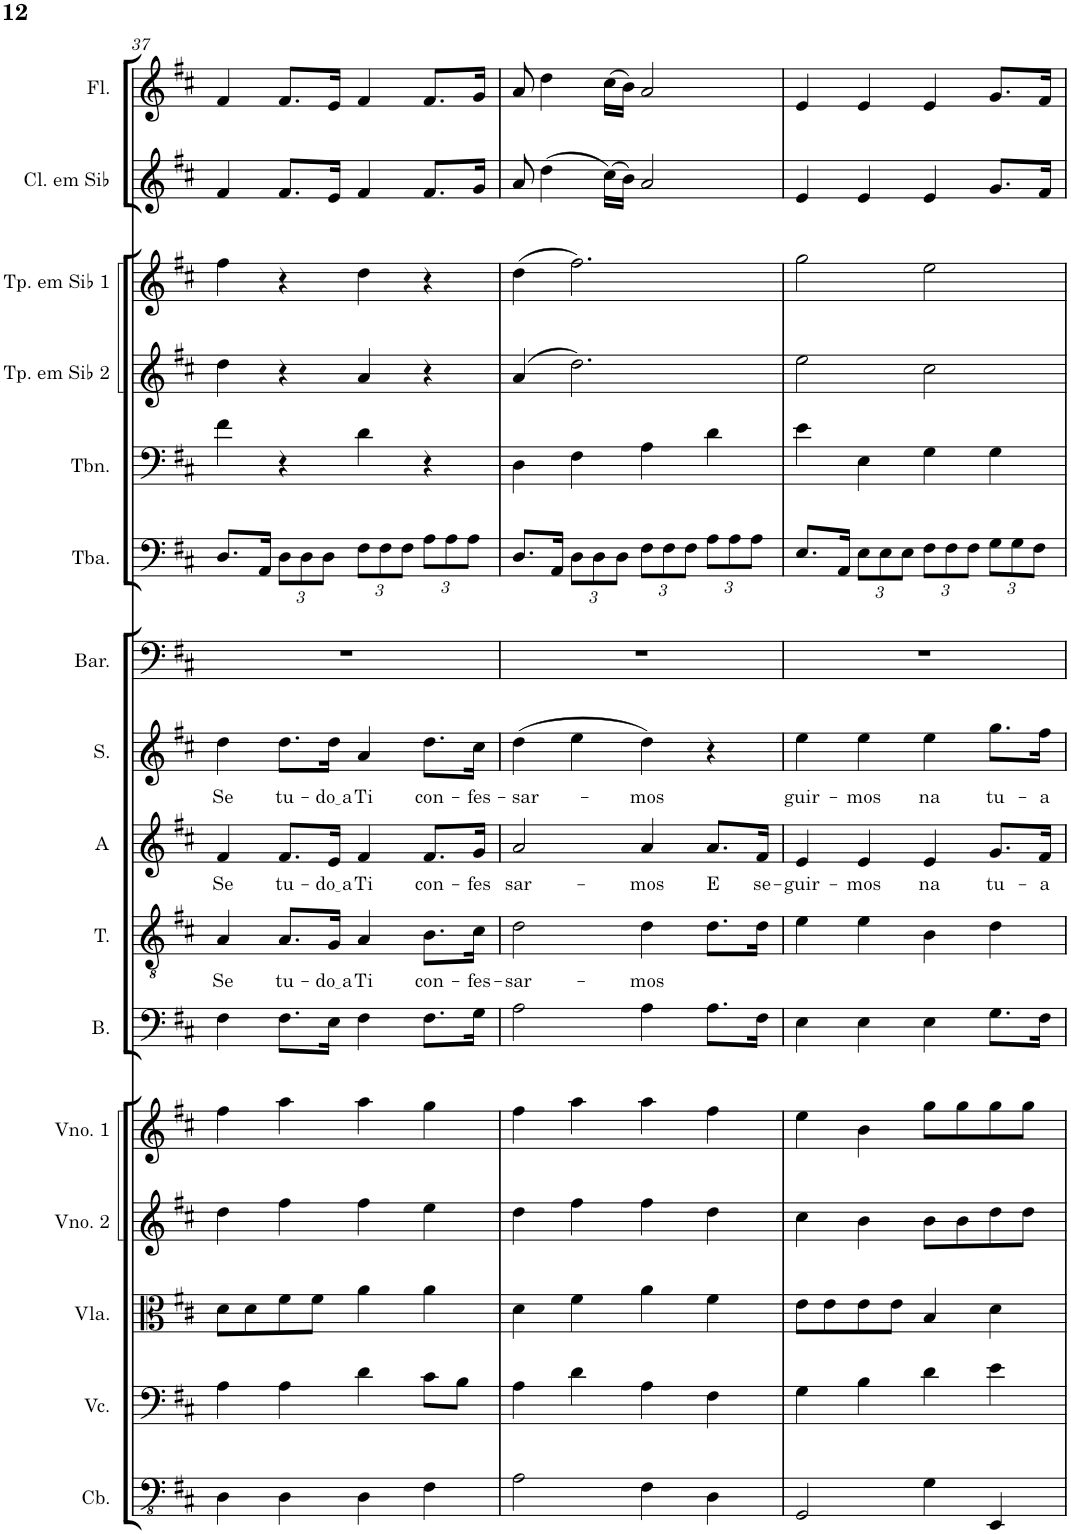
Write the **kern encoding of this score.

**kern	**kern	**kern	**kern	**kern	**kern	**kern	**text	**kern	**text	**kern	**text	**kern	**kern	**kern	**kern	**kern	**kern	**kern
*part16	*part15	*part14	*part13	*part12	*part11	*part10	*part10	*part9	*part9	*part8	*part8	*part7	*part6	*part5	*part4	*part3	*part2	*part1
*staff16	*staff15	*staff14	*staff13	*staff12	*staff11	*staff10	*staff10	*staff9	*staff9	*staff8	*staff8	*staff7	*staff6	*staff5	*staff4	*staff3	*staff2	*staff1
*I"Contrabaixo	*I"Violoncelo	*I"Viola	*I"Violino 2	*I"Violino 1	*I"Baixo	*I"Tenor	*	*I"Alto	*	*I"Soprano	*	*I"Barítono	*I"Tuba	*I"Trombone	*I"Tromp2  Sib	*I"Tromp Sib 1	*I"Clar Sib	*I"Flauta T.
*I'Cb.	*I'Vc.	*I'Vla.	*I'Vno. 2	*I'Vno. 1	*I'B.	*I'T.	*	*I'A	*	*I'S.	*	*I'Bar.	*I'Tba.	*I'Tbn.	*	*	*	*I'Fl.
!!LO:PB:g=z
*clefFv4	*clefF4	*clefC3	*clefG2	*clefG2	*clefF4	*clefGv2	*	*clefG2	*	*clefG2	*	*clefF4	*clefF4	*clefF4	*clefG2	*clefG2	*clefG2	*clefG2
*Trd7c12	*	*	*	*	*	*	*	*	*	*	*	*	*	*	*Trd1c2	*Trd1c2	*Trd1c2	*
*k[f#c#]	*k[f#c#]	*k[f#c#]	*k[f#c#]	*k[f#c#]	*k[f#c#]	*k[f#c#]	*	*k[f#c#]	*	*k[f#c#]	*	*k[f#c#]	*k[f#c#]	*k[f#c#]	*k[f#c#]	*k[f#c#]	*k[f#c#]	*k[f#c#]
*M4/4	*M4/4	*M4/4	*M4/4	*M4/4	*M4/4	*M4/4	*	*M4/4	*	*M4/4	*	*M4/4	*M4/4	*M4/4	*M4/4	*M4/4	*M4/4	*M4/4
=37	=37	=37	=37	=37	=37	=37	=37	=37	=37	=37	=37	=37	=37	=37	=37	=37	=37	=37
!	!	!	!	!	!	!	!LO:LY:b	!	!LO:LY:b	!	!LO:LY:b	!	!	!	!	!	!	!
4DD\	4A\	8d\L	4dd\	4ff#\	4F#\	4A/	Se	4f#/	Se	4dd\	Se	1r	8.D/L	4f#\	4dd\	4ff#\	4f#/	4f#/
.	.	8d\	.	.	.	.	.	.	.	.	.	.	.	.	.	.	.	.
.	.	.	.	.	.	.	.	.	.	.	.	.	16AA/Jk	.	.	.	.	.
!	!	!	!	!	!	!	!LO:LY:b	!	!LO:LY:b	!	!LO:LY:b	!	!	!	!	!	!	!
*	*	*	*	*	*	*	*	*	*	*	*	*	*Xbrackettup	*	*	*	*	*
4DD\	4A\	8f#\	4ff#\	4aa\	8.F#\L	8.A/L	tu-	8.f#/L	tu-	8.dd\L	tu-	.	12D\L	4r	4r	4r	8.f#/L	8.f#/L
.	.	.	.	.	.	.	.	.	.	.	.	.	12D\	.	.	.	.	.
.	.	8f#\J	.	.	.	.	.	.	.	.	.	.	.	.	.	.	.	.
.	.	.	.	.	.	.	.	.	.	.	.	.	12D\J	.	.	.	.	.
!	!	!	!	!	!	!	!LO:LY:b	!	!LO:LY:b	!	!LO:LY:b	!	!	!	!	!	!	!
.	.	.	.	.	16E\Jk	16G/Jk	do a	16e/Jk	do a	16dd\Jk	do a	.	.	.	.	.	16e/Jk	16e/Jk
!	!	!	!	!	!	!	!LO:LY:b	!	!LO:LY:b	!	!LO:LY:b	!	!	!	!	!	!	!
4DD\	4d\	4a\	4ff#\	4aa\	4F#\	4A/	Ti	4f#/	Ti	4a/	Ti	.	12F#\L	4d\	4a/	4dd\	4f#/	4f#/
.	.	.	.	.	.	.	.	.	.	.	.	.	12F#\	.	.	.	.	.
.	.	.	.	.	.	.	.	.	.	.	.	.	12F#\J	.	.	.	.	.
!	!	!	!	!	!	!	!LO:LY:b	!	!LO:LY:b	!	!LO:LY:b	!	!	!	!	!	!	!
4FF#\	8c#\L	4a\	4ee\	4gg\	8.F#\L	8.B\L	con-	8.f#/L	con-	8.dd\L	con-	.	12A\L	4r	4r	4r	8.f#/L	8.f#/L
.	.	.	.	.	.	.	.	.	.	.	.	.	12A\	.	.	.	.	.
.	8B\J	.	.	.	.	.	.	.	.	.	.	.	.	.	.	.	.	.
.	.	.	.	.	.	.	.	.	.	.	.	.	12A\J	.	.	.	.	.
!	!	!	!	!	!	!	!LO:LY:b	!	!LO:LY:b	!	!LO:LY:b	!	!	!	!	!	!	!
.	.	.	.	.	16G\Jk	16c#\Jk	-fes-	16g/Jk	-fes	16cc#\Jk	-fes-	.	.	.	.	.	16g/Jk	16g/Jk
=38	=38	=38	=38	=38	=38	=38	=38	=38	=38	=38	=38	=38	=38	=38	=38	=38	=38	=38
!	!	!	!	!	!	!	!LO:LY:b	!	!LO:LY:b	!	!LO:LY:b	!	!	!	!	!	!	!
2AA\	4A\	4d\	4dd\	4ff#\	2A\	2d\	-sar-	2a/	sar-	(4dd\	-sar-	1r	8.D/L	4D\	(4a/	(4dd\	8a/	8a/
.	.	.	.	.	.	.	.	.	.	.	.	.	.	.	.	.	(4dd\	4dd\
.	.	.	.	.	.	.	.	.	.	.	.	.	16AA/Jk	.	.	.	.	.
.	4d\	4f#\	4ff#\	4aa\	.	.	.	.	.	4ee\	.	.	12D\L	4F#\	2.dd\)	2.ff#\)	.	.
.	.	.	.	.	.	.	.	.	.	.	.	.	12D\	.	.	.	.	.
.	.	.	.	.	.	.	.	.	.	.	.	.	.	.	.	.	(16cc#\LL)	(16cc#\LL
.	.	.	.	.	.	.	.	.	.	.	.	.	12D\J	.	.	.	.	.
.	.	.	.	.	.	.	.	.	.	.	.	.	.	.	.	.	16b\JJ)	16b\JJ)
!	!	!	!	!	!	!	!LO:LY:b	!	!LO:LY:b	!	!LO:LY:b	!	!	!	!	!	!	!
4FF#\	4A\	4a\	4ff#\	4aa\	4A\	4d\	-mos	4a/	-mos	4dd\)	-mos	.	12F#\L	4A\	.	.	2a/	2a/
.	.	.	.	.	.	.	.	.	.	.	.	.	12F#\	.	.	.	.	.
.	.	.	.	.	.	.	.	.	.	.	.	.	12F#\J	.	.	.	.	.
!	!	!	!	!	!	!	!	!	!LO:LY:b	!	!	!	!	!	!	!	!	!
4DD\	4F#\	4f#\	4dd\	4ff#\	8.A\L	8.d\L	.	8.a/L	E	4r	.	.	12A\L	4d\	.	.	.	.
.	.	.	.	.	.	.	.	.	.	.	.	.	12A\	.	.	.	.	.
.	.	.	.	.	.	.	.	.	.	.	.	.	12A\J	.	.	.	.	.
!	!	!	!	!	!	!	!	!	!LO:LY:b	!	!	!	!	!	!	!	!	!
.	.	.	.	.	16F#\Jk	16d\Jk	.	16f#/Jk	se-	.	.	.	.	.	.	.	.	.
=39	=39	=39	=39	=39	=39	=39	=39	=39	=39	=39	=39	=39	=39	=39	=39	=39	=39	=39
!	!	!	!	!	!	!	!	!	!LO:LY:b	!	!LO:LY:b	!	!	!	!	!	!	!
2GGG/	4G\	8e\L	4cc#\	4ee\	4E\	4e\	.	4e/	-guir-	4ee\	guir-	1r	8.E/L	4e\	2ee\	2gg\	4e/	4e/
.	.	8e\	.	.	.	.	.	.	.	.	.	.	.	.	.	.	.	.
.	.	.	.	.	.	.	.	.	.	.	.	.	16AA/Jk	.	.	.	.	.
!	!	!	!	!	!	!	!	!	!LO:LY:b	!	!LO:LY:b	!	!	!	!	!	!	!
.	4B\	8e\	4b\	4b\	4E\	4e\	.	4e/	-mos	4ee\	-mos	.	12E\L	4E\	.	.	4e/	4e/
.	.	.	.	.	.	.	.	.	.	.	.	.	12E\	.	.	.	.	.
.	.	8e\J	.	.	.	.	.	.	.	.	.	.	.	.	.	.	.	.
.	.	.	.	.	.	.	.	.	.	.	.	.	12E\J	.	.	.	.	.
!	!	!	!	!	!	!	!	!	!LO:LY:b	!	!LO:LY:b	!	!	!	!	!	!	!
4GG\	4d\	4B/	8b\L	8gg\L	4E\	4B\	.	4e/	na	4ee\	na	.	12F#\L	4G\	2cc#\	2ee\	4e/	4e/
.	.	.	.	.	.	.	.	.	.	.	.	.	12F#\	.	.	.	.	.
.	.	.	8b\	8gg\	.	.	.	.	.	.	.	.	.	.	.	.	.	.
.	.	.	.	.	.	.	.	.	.	.	.	.	12F#\J	.	.	.	.	.
!	!	!	!	!	!	!	!	!	!LO:LY:b	!	!LO:LY:b	!	!	!	!	!	!	!
4EEE/	4e\	4d\	8dd\	8gg\	8.G\L	4d\	.	8.g/L	tu-	8.gg\L	tu-	.	12G\L	4G\	.	.	8.g/L	8.g/L
.	.	.	.	.	.	.	.	.	.	.	.	.	12G\	.	.	.	.	.
.	.	.	8dd\J	8gg\J	.	.	.	.	.	.	.	.	.	.	.	.	.	.
.	.	.	.	.	.	.	.	.	.	.	.	.	12F#\J	.	.	.	.	.
!	!	!	!	!	!	!	!	!	!LO:LY:b	!	!LO:LY:b	!	!	!	!	!	!	!
.	.	.	.	.	16F#\Jk	.	.	16f#/Jk	-a	16ff#\Jk	-a	.	.	.	.	.	16f#/Jk	16f#/Jk
=	=	=	=	=	=	=	=	=	=	=	=	=	=	=	=	=	=	=
*-	*-	*-	*-	*-	*-	*-	*-	*-	*-	*-	*-	*-	*-	*-	*-	*-	*-	*-
